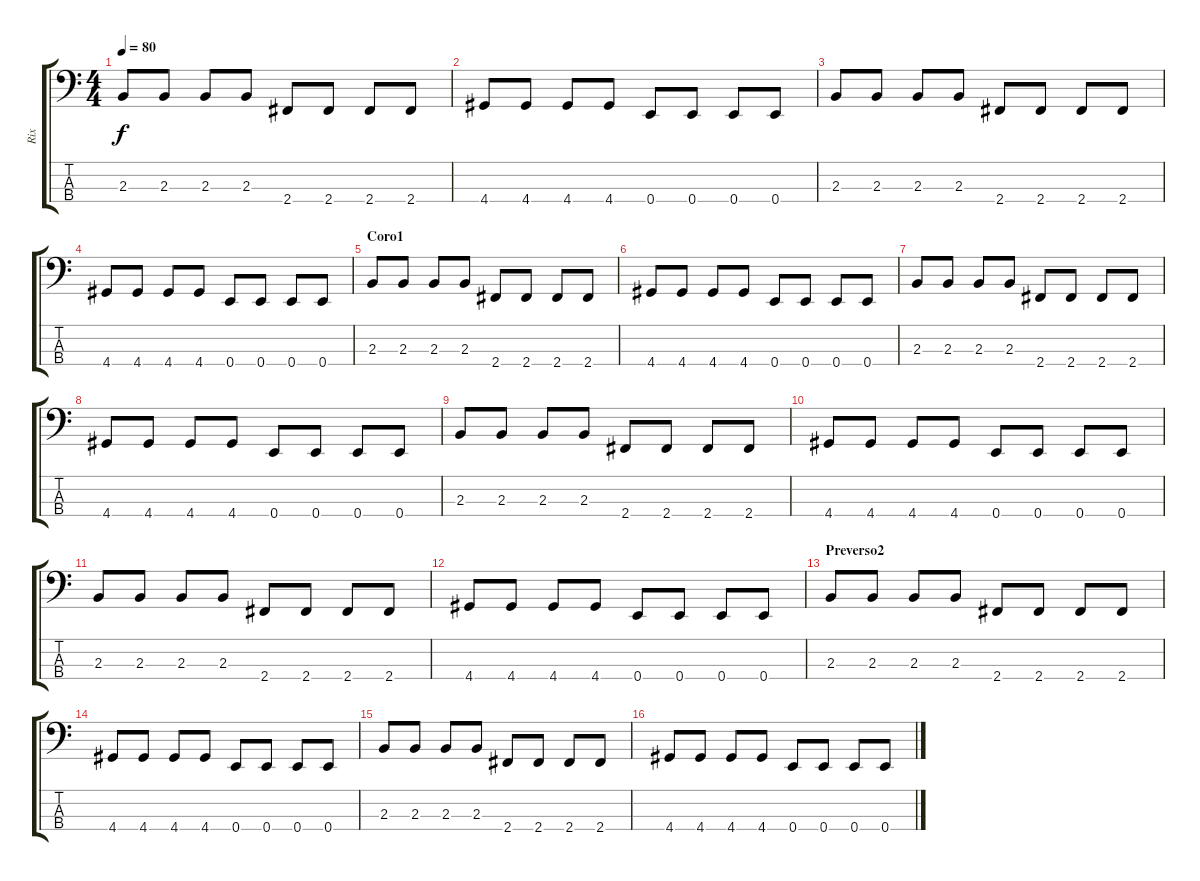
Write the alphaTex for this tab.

\track ("Rix" "Rix") {instrument electricbasspick}
\staff {score tabs}
\tuning (G2 D2 A1 E1) {hide}
\ts (4 4)
\tempo 80
\clef f4
\ks c
2.3.8{dy f} 2.3.8 2.3.8 2.3.8 2.4.8 2.4.8 2.4.8 2.4.8 |
4.4.8 4.4.8 4.4.8 4.4.8 0.4.8 0.4.8 0.4.8 0.4.8 |
2.3.8 2.3.8 2.3.8 2.3.8 2.4.8 2.4.8 2.4.8 2.4.8 |
4.4.8 4.4.8 4.4.8 4.4.8 0.4.8 0.4.8 0.4.8 0.4.8 |
\section ("" "Coro1")
2.3.8 2.3.8 2.3.8 2.3.8 2.4.8 2.4.8 2.4.8 2.4.8 |
4.4.8 4.4.8 4.4.8 4.4.8 0.4.8 0.4.8 0.4.8 0.4.8 |
2.3.8 2.3.8 2.3.8 2.3.8 2.4.8 2.4.8 2.4.8 2.4.8 |
4.4.8 4.4.8 4.4.8 4.4.8 0.4.8 0.4.8 0.4.8 0.4.8 |
2.3.8 2.3.8 2.3.8 2.3.8 2.4.8 2.4.8 2.4.8 2.4.8 |
4.4.8 4.4.8 4.4.8 4.4.8 0.4.8 0.4.8 0.4.8 0.4.8 |
2.3.8 2.3.8 2.3.8 2.3.8 2.4.8 2.4.8 2.4.8 2.4.8 |
4.4.8 4.4.8 4.4.8 4.4.8 0.4.8 0.4.8 0.4.8 0.4.8 |
\section ("" "Preverso2")
2.3.8 2.3.8 2.3.8 2.3.8 2.4.8 2.4.8 2.4.8 2.4.8 |
4.4.8 4.4.8 4.4.8 4.4.8 0.4.8 0.4.8 0.4.8 0.4.8 |
2.3.8 2.3.8 2.3.8 2.3.8 2.4.8 2.4.8 2.4.8 2.4.8 |
4.4.8 4.4.8 4.4.8 4.4.8 0.4.8 0.4.8 0.4.8 0.4.8
